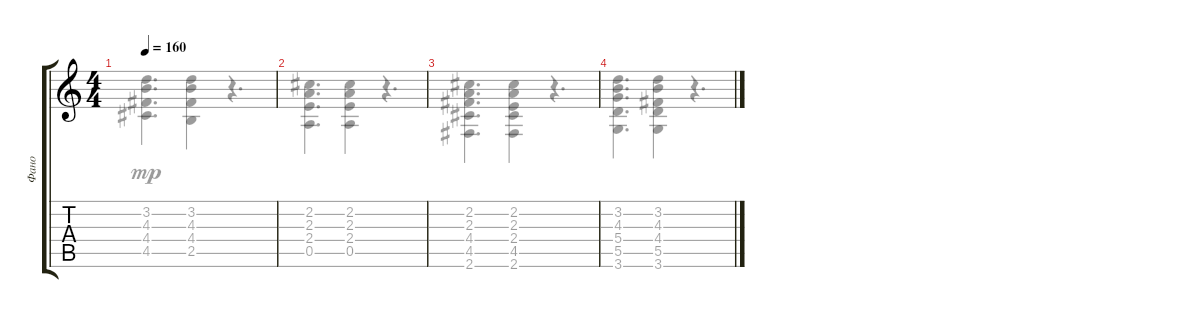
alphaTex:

\track ("Фано" "Фано") {instrument electricguitarjazz}
\staff {score tabs}
\tuning (E4 B3 G3 D3 A2 E2) {hide}
\voice
\ts (4 4)
\tempo 160
\clef g2
\ks c
|
|
|
\voice
\clef g2
\ks c
(3.2 4.3 4.4 4.5).4{d dy mp} (3.2 4.3 4.4 2.5).4 r.4{d} |
(2.2 2.3 2.4 0.5).4{d} (2.2 2.3 2.4 0.5).4 r.4{d} |
(2.2 2.3 4.4 4.5 2.6).4{d} (2.2 2.3 2.4 4.5 2.6).4 r.4{d} |
(3.2 4.3 5.4 5.5 3.6).4{d} (3.2 4.3 4.4 5.5 3.6).4 r.4{d}
